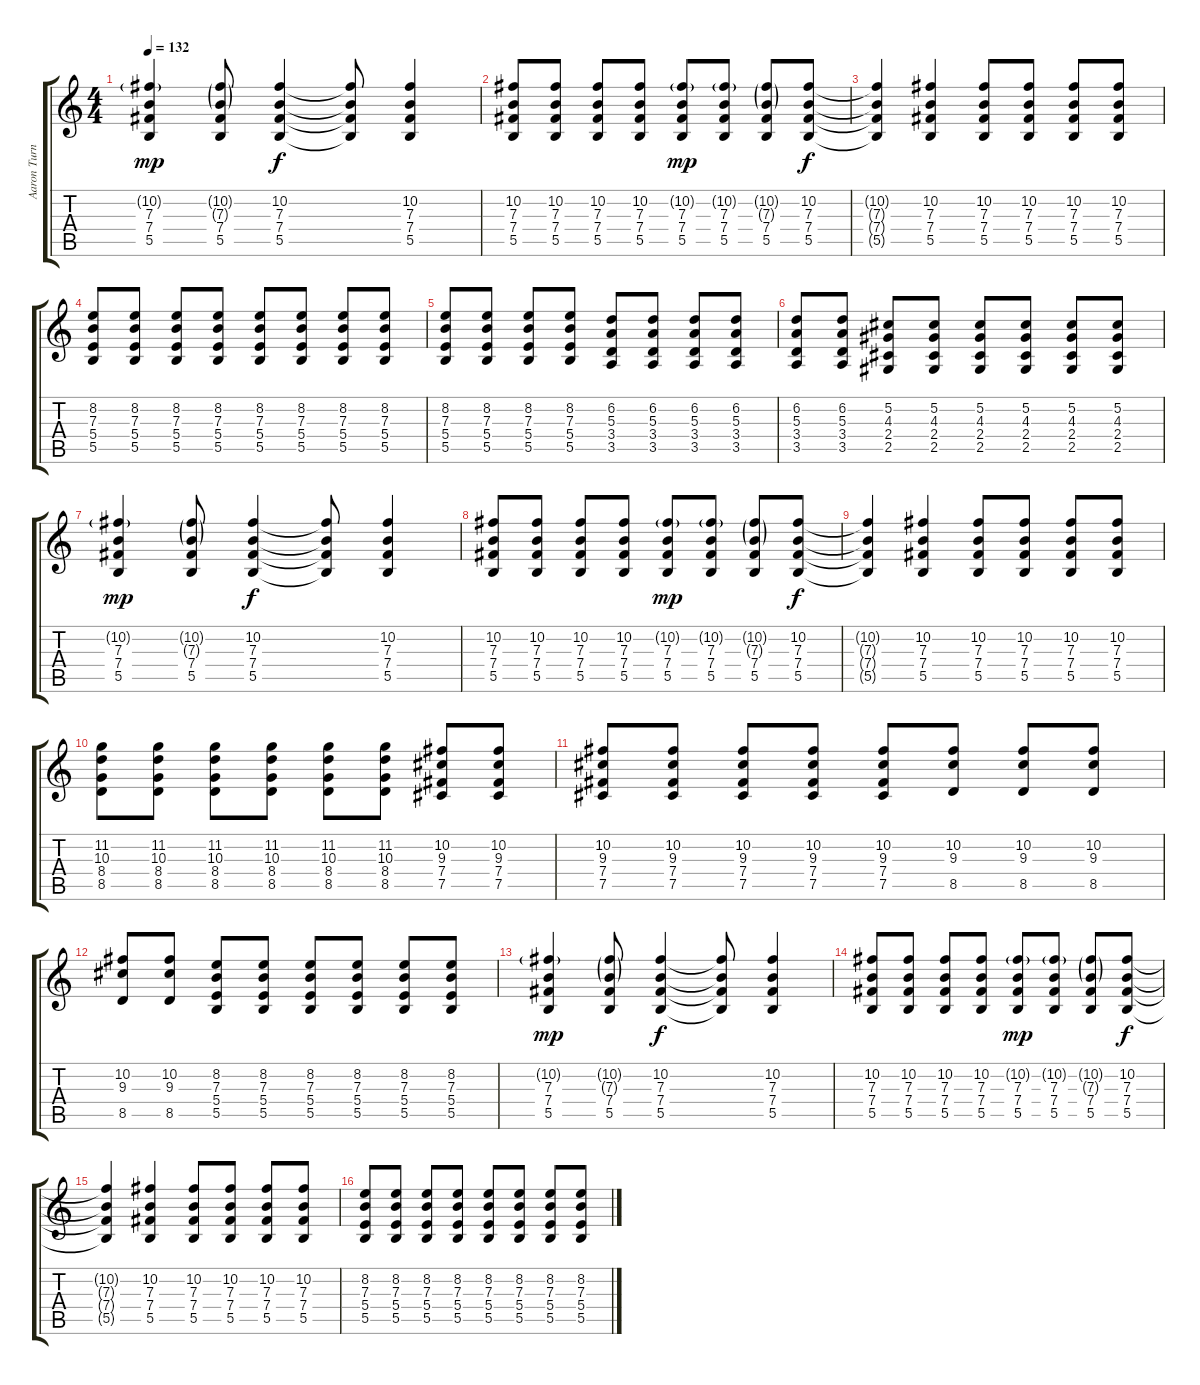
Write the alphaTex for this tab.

\track ("Aaron Turner" "Aaron Turn") {instrument electricguitarclean}
\staff {score tabs}
\tuning (Db4 Ab3 E3 B2 Gb2 B1) {hide}
\ts (4 4)
\tempo 132
\clef g2
\ks c
(10.2{g} 7.3 7.4 5.5).4{dy mp volume 10 balance 4 instrument distortionguitar} (10.2{g} 7.3{g} 7.4 5.5).8 (10.2 7.3 7.4 5.5).4{dy f} (10.2{t} 7.3{t} 7.4{t} 5.5{t}).8 (10.2 7.3 7.4 5.5).4 |
(10.2 7.3 7.4 5.5).8 (10.2 7.3 7.4 5.5).8 (10.2 7.3 7.4 5.5).8 (10.2 7.3 7.4 5.5).8 (10.2{g} 7.3 7.4 5.5).8{dy mp} (10.2{g} 7.3 7.4 5.5).8 (10.2{g} 7.3{g} 7.4 5.5).8 (10.2 7.3 7.4 5.5).8{dy f} |
(10.2{t} 7.3{t} 7.4{t} 5.5{t}).4 (10.2 7.3 7.4 5.5).4 (10.2 7.3 7.4 5.5).8 (10.2 7.3 7.4 5.5).8 (10.2 7.3 7.4 5.5).8 (10.2 7.3 7.4 5.5).8 |
(8.2 7.3 5.4 5.5).8 (8.2 7.3 5.4 5.5).8 (8.2 7.3 5.4 5.5).8 (8.2 7.3 5.4 5.5).8 (8.2 7.3 5.4 5.5).8 (8.2 7.3 5.4 5.5).8 (8.2 7.3 5.4 5.5).8 (8.2 7.3 5.4 5.5).8 |
(8.2 7.3 5.4 5.5).8 (8.2 7.3 5.4 5.5).8 (8.2 7.3 5.4 5.5).8 (8.2 7.3 5.4 5.5).8 (6.2 5.3 3.4 3.5).8 (6.2 5.3 3.4 3.5).8 (6.2 5.3 3.4 3.5).8 (6.2 5.3 3.4 3.5).8 |
(6.2 5.3 3.4 3.5).8 (6.2 5.3 3.4 3.5).8 (5.2 4.3 2.4 2.5).8 (5.2 4.3 2.4 2.5).8 (5.2 4.3 2.4 2.5).8 (5.2 4.3 2.4 2.5).8 (5.2 4.3 2.4 2.5).8 (5.2 4.3 2.4 2.5).8 |
(10.2{g} 7.3 7.4 5.5).4{dy mp} (10.2{g} 7.3{g} 7.4 5.5).8 (10.2 7.3 7.4 5.5).4{dy f} (10.2{t} 7.3{t} 7.4{t} 5.5{t}).8 (10.2 7.3 7.4 5.5).4 |
(10.2 7.3 7.4 5.5).8 (10.2 7.3 7.4 5.5).8 (10.2 7.3 7.4 5.5).8 (10.2 7.3 7.4 5.5).8 (10.2{g} 7.3 7.4 5.5).8{dy mp} (10.2{g} 7.3 7.4 5.5).8 (10.2{g} 7.3{g} 7.4 5.5).8 (10.2 7.3 7.4 5.5).8{dy f} |
(10.2{t} 7.3{t} 7.4{t} 5.5{t}).4 (10.2 7.3 7.4 5.5).4 (10.2 7.3 7.4 5.5).8 (10.2 7.3 7.4 5.5).8 (10.2 7.3 7.4 5.5).8 (10.2 7.3 7.4 5.5).8 |
(11.2 10.3 8.4 8.5).8 (11.2 10.3 8.4 8.5).8 (11.2 10.3 8.4 8.5).8 (11.2 10.3 8.4 8.5).8 (11.2 10.3 8.4 8.5).8 (11.2 10.3 8.4 8.5).8 (10.2 9.3 7.4 7.5).8 (10.2 9.3 7.4 7.5).8 |
(10.2 9.3 7.4 7.5).8 (10.2 9.3 7.4 7.5).8 (10.2 9.3 7.4 7.5).8 (10.2 9.3 7.4 7.5).8 (10.2 9.3 7.4 7.5).8 (10.2 9.3 8.5).8 (10.2 9.3 8.5).8 (10.2 9.3 8.5).8 |
(10.2 9.3 8.5).8 (10.2 9.3 8.5).8 (8.2 7.3 5.4 5.5).8 (8.2 7.3 5.4 5.5).8 (8.2 7.3 5.4 5.5).8 (8.2 7.3 5.4 5.5).8 (8.2 7.3 5.4 5.5).8 (8.2 7.3 5.4 5.5).8 |
(10.2{g} 7.3 7.4 5.5).4{dy mp} (10.2{g} 7.3{g} 7.4 5.5).8 (10.2 7.3 7.4 5.5).4{dy f} (10.2{t} 7.3{t} 7.4{t} 5.5{t}).8 (10.2 7.3 7.4 5.5).4 |
(10.2 7.3 7.4 5.5).8 (10.2 7.3 7.4 5.5).8 (10.2 7.3 7.4 5.5).8 (10.2 7.3 7.4 5.5).8 (10.2{g} 7.3 7.4 5.5).8{dy mp} (10.2{g} 7.3 7.4 5.5).8 (10.2{g} 7.3{g} 7.4 5.5).8 (10.2 7.3 7.4 5.5).8{dy f} |
(10.2{t} 7.3{t} 7.4{t} 5.5{t}).4 (10.2 7.3 7.4 5.5).4 (10.2 7.3 7.4 5.5).8 (10.2 7.3 7.4 5.5).8 (10.2 7.3 7.4 5.5).8 (10.2 7.3 7.4 5.5).8 |
(8.2 7.3 5.4 5.5).8 (8.2 7.3 5.4 5.5).8 (8.2 7.3 5.4 5.5).8 (8.2 7.3 5.4 5.5).8 (8.2 7.3 5.4 5.5).8 (8.2 7.3 5.4 5.5).8 (8.2 7.3 5.4 5.5).8 (8.2 7.3 5.4 5.5).8
